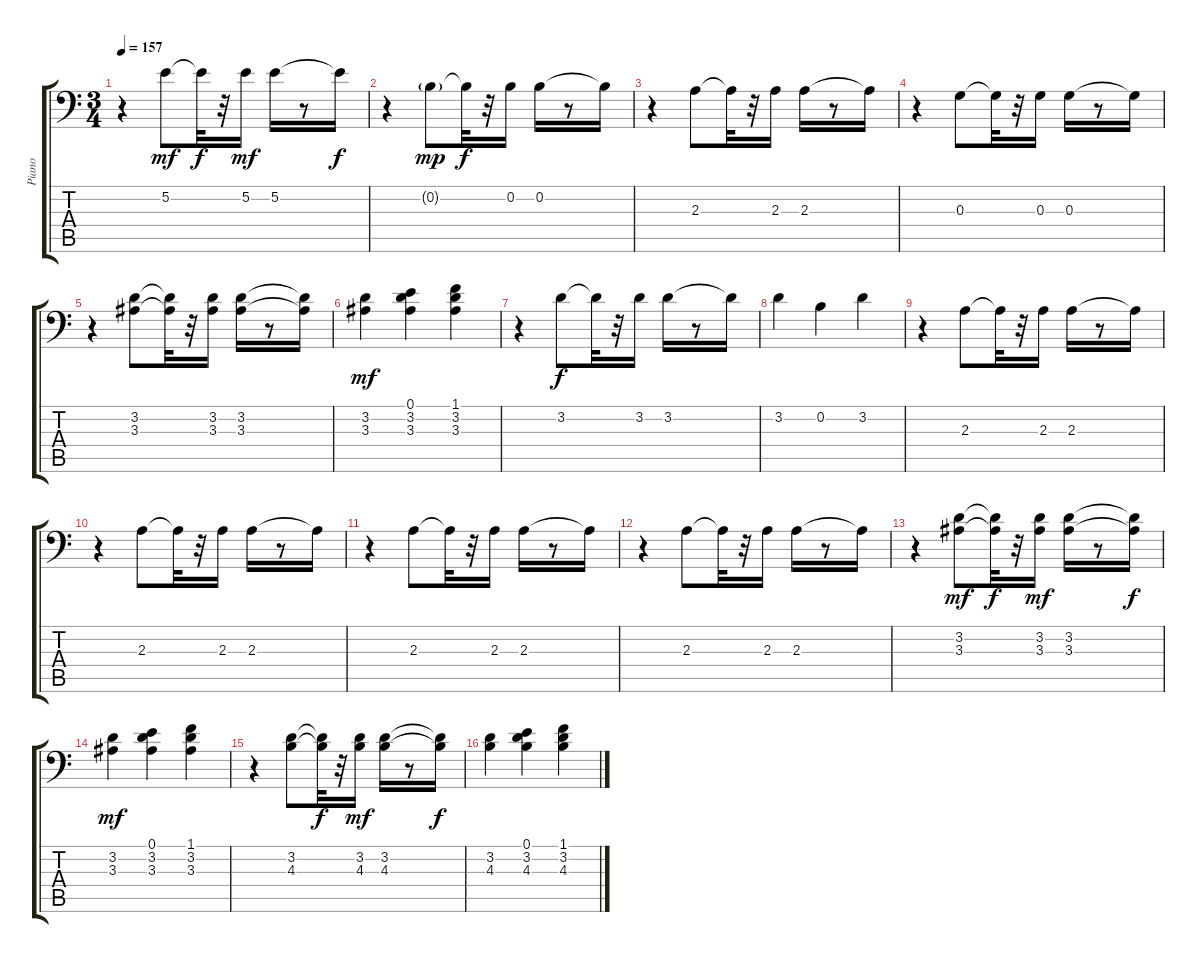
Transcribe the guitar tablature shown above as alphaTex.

\track ("Piano" "Piano") {instrument acousticgrandpiano}
\staff {score tabs}
\tuning (E4 B3 G3 D3 A2 E2 Eb-1) {hide}
\ts (3 4)
\tempo 157
\clef f4
\ks c
r.4{dy mf instrument acousticgrandpiano} 5.2.8 5.2{t}.32{dy f} r.32 5.2.16{dy mf} 5.2.16 r.8 5.2{t}.16{dy f} |
r.4 0.2{g}.8{dy mp} 0.2{t}.32{dy f} r.32 0.2.16 0.2.16 r.8 0.2{t}.16 |
r.4 2.3.8 2.3{t}.32 r.32 2.3.16 2.3.16 r.8 2.3{t}.16 |
r.4 0.3.8 0.3{t}.32 r.32 0.3.16 0.3.16 r.8 0.3{t}.16 |
r.4 (3.2 3.3).8 (3.2{t} 3.3{t}).32 r.32 (3.2 3.3).16 (3.2 3.3).16 r.8 (3.2{t} 3.3{t}).16 |
(3.2 3.3).4{dy mf} (0.1 3.2 3.3).4 (1.1 3.2 3.3).4 |
r.4 3.2.8{dy f} 3.2{t}.32 r.32 3.2.16 3.2.16 r.8 3.2{t}.16 |
3.2.4 0.2.4 3.2.4 |
r.4 2.3.8 2.3{t}.32 r.32 2.3.16 2.3.16 r.8 2.3{t}.16 |
r.4 2.3.8 2.3{t}.32 r.32 2.3.16 2.3.16 r.8 2.3{t}.16 |
r.4 2.3.8 2.3{t}.32 r.32 2.3.16 2.3.16 r.8 2.3{t}.16 |
r.4 2.3.8 2.3{t}.32 r.32 2.3.16 2.3.16 r.8 2.3{t}.16 |
r.4 (3.2 3.3).8{dy mf} (3.2{t} 3.3{t}).32{dy f} r.32 (3.2 3.3).16{dy mf} (3.2 3.3).16 r.8 (3.2{t} 3.3{t}).16{dy f} |
(3.2 3.3).4{dy mf} (0.1 3.2 3.3).4 (1.1 3.2 3.3).4 |
r.4 (3.2 4.3).8 (3.2{t} 4.3{t}).32{dy f} r.32 (3.2 4.3).16{dy mf} (3.2 4.3).16 r.8 (3.2{t} 4.3{t}).16{dy f} |
(3.2 4.3).4 (0.1 3.2 4.3).4 (1.1 3.2 4.3).4
